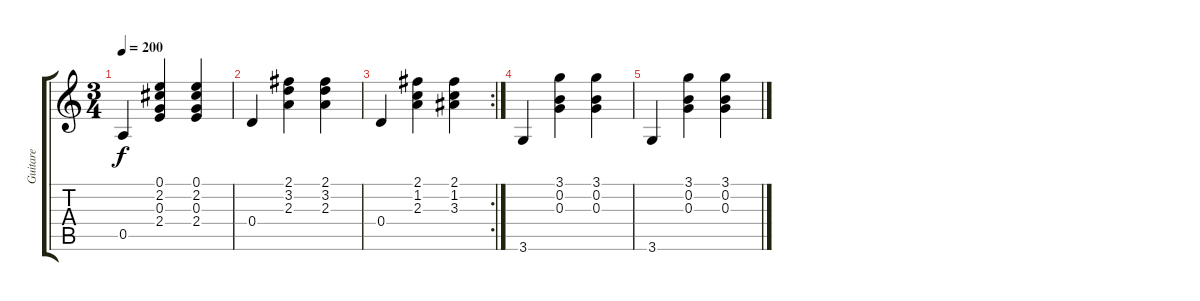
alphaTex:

\track ("Guitare" "Guitare") {instrument acousticguitarsteel}
\staff {score tabs}
\tuning (E4 B3 G3 D3 A2 E2) {hide}
\ts (3 4)
\tempo 200
\clef g2
\ks c
0.5.4{dy f} (0.1 2.2 0.3 2.4).4 (0.1 2.2 0.3 2.4).4 |
0.4.4 (2.1 3.2 2.3).4 (2.1 3.2 2.3).4 |
\rc 2
0.4.4 (2.1 1.2 2.3).4 (2.1 1.2 3.3).4 |
3.6.4{volume 1} (3.1 0.2 0.3).4 (3.1 0.2 0.3).4 |
3.6.4 (3.1 0.2 0.3).4 (3.1 0.2 0.3).4
